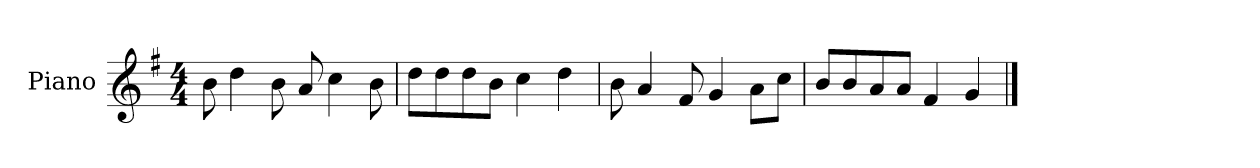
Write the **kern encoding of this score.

**kern
*part1
*staff1
*I"Piano
*I'P-no
*clefG2
*k[f#]
*M4/4
*MM90
=1
8b\
4dd\
8b\
8a/
4cc\
8b\
=2
8dd\L
8dd\
8dd\
8b\J
4cc\
4dd\
=3
8b\
4a/
8f#/
4g/
8a\L
8cc\J
=4
8b/L
8b/
8a/
8a/J
4f#/
4g/
==
*-
